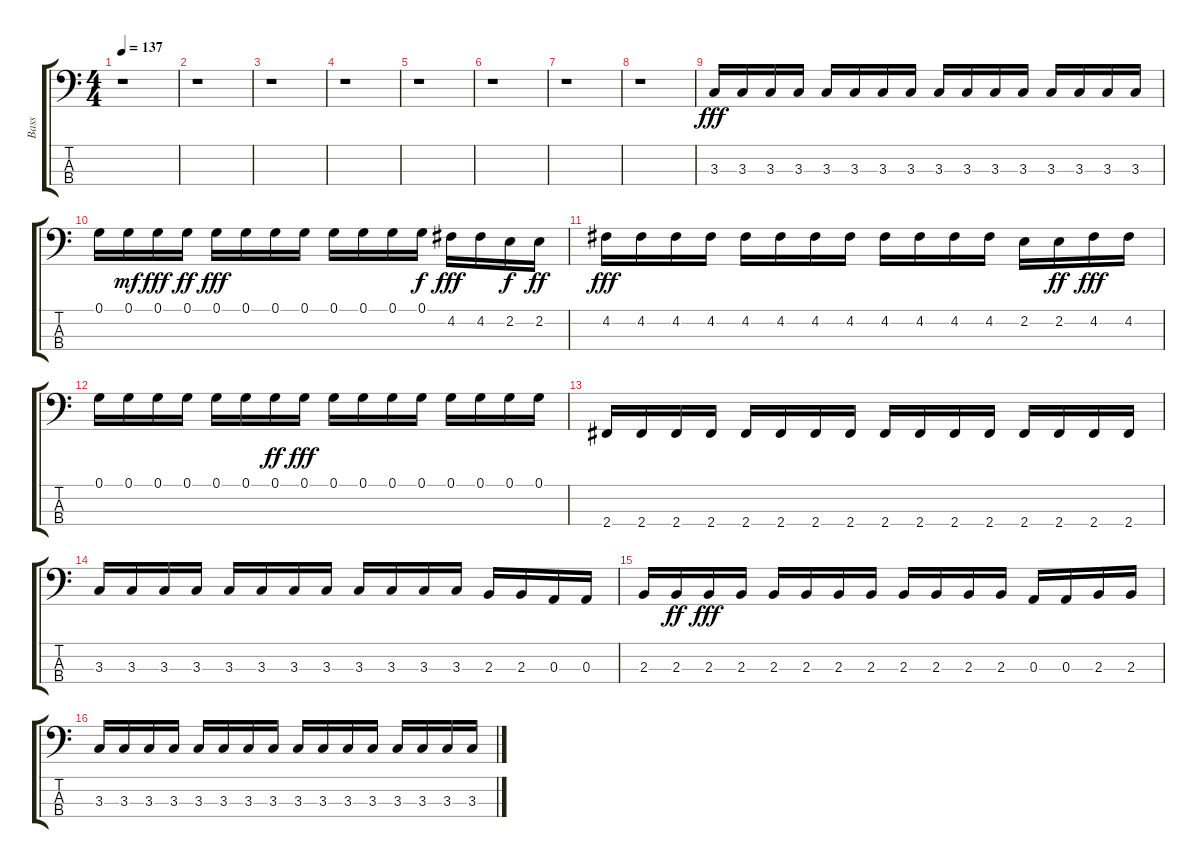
\track ("Bass" "Bass") {instrument electricbasspick}
\staff {score tabs}
\tuning (G2 D2 A1 E1) {hide}
\ts (4 4)
\tempo 137
\clef f4
\ks c
r.1{dy fff instrument electricbasspick} |
r.1 |
r.1 |
r.1 |
r.1 |
r.1 |
r.1 |
r.1 |
3.3.16 3.3.16 3.3.16 3.3.16 3.3.16 3.3.16 3.3.16 3.3.16 3.3.16 3.3.16 3.3.16 3.3.16 3.3.16 3.3.16 3.3.16 3.3.16 |
0.1.16 0.1.16{dy mf} 0.1.16{dy fff} 0.1.16{dy ff} 0.1.16{dy fff} 0.1.16 0.1.16 0.1.16 0.1.16 0.1.16 0.1.16 0.1.16{dy f} 4.2.16{dy fff} 4.2.16 2.2.16{dy f} 2.2.16{dy ff} |
4.2.16{dy fff} 4.2.16 4.2.16 4.2.16 4.2.16 4.2.16 4.2.16 4.2.16 4.2.16 4.2.16 4.2.16 4.2.16 2.2.16 2.2.16{dy ff} 4.2.16{dy fff} 4.2.16 |
0.1.16 0.1.16 0.1.16 0.1.16 0.1.16 0.1.16 0.1.16{dy ff} 0.1.16{dy fff} 0.1.16 0.1.16 0.1.16 0.1.16 0.1.16 0.1.16 0.1.16 0.1.16 |
2.4.16 2.4.16 2.4.16 2.4.16 2.4.16 2.4.16 2.4.16 2.4.16 2.4.16 2.4.16 2.4.16 2.4.16 2.4.16 2.4.16 2.4.16 2.4.16 |
3.3.16 3.3.16 3.3.16 3.3.16 3.3.16 3.3.16 3.3.16 3.3.16 3.3.16 3.3.16 3.3.16 3.3.16 2.3.16 2.3.16 0.3.16 0.3.16 |
2.3.16 2.3.16{dy ff} 2.3.16{dy fff} 2.3.16 2.3.16 2.3.16 2.3.16 2.3.16 2.3.16 2.3.16 2.3.16 2.3.16 0.3.16 0.3.16 2.3.16 2.3.16 |
3.3.16 3.3.16 3.3.16 3.3.16 3.3.16 3.3.16 3.3.16 3.3.16 3.3.16 3.3.16 3.3.16 3.3.16 3.3.16 3.3.16 3.3.16 3.3.16
